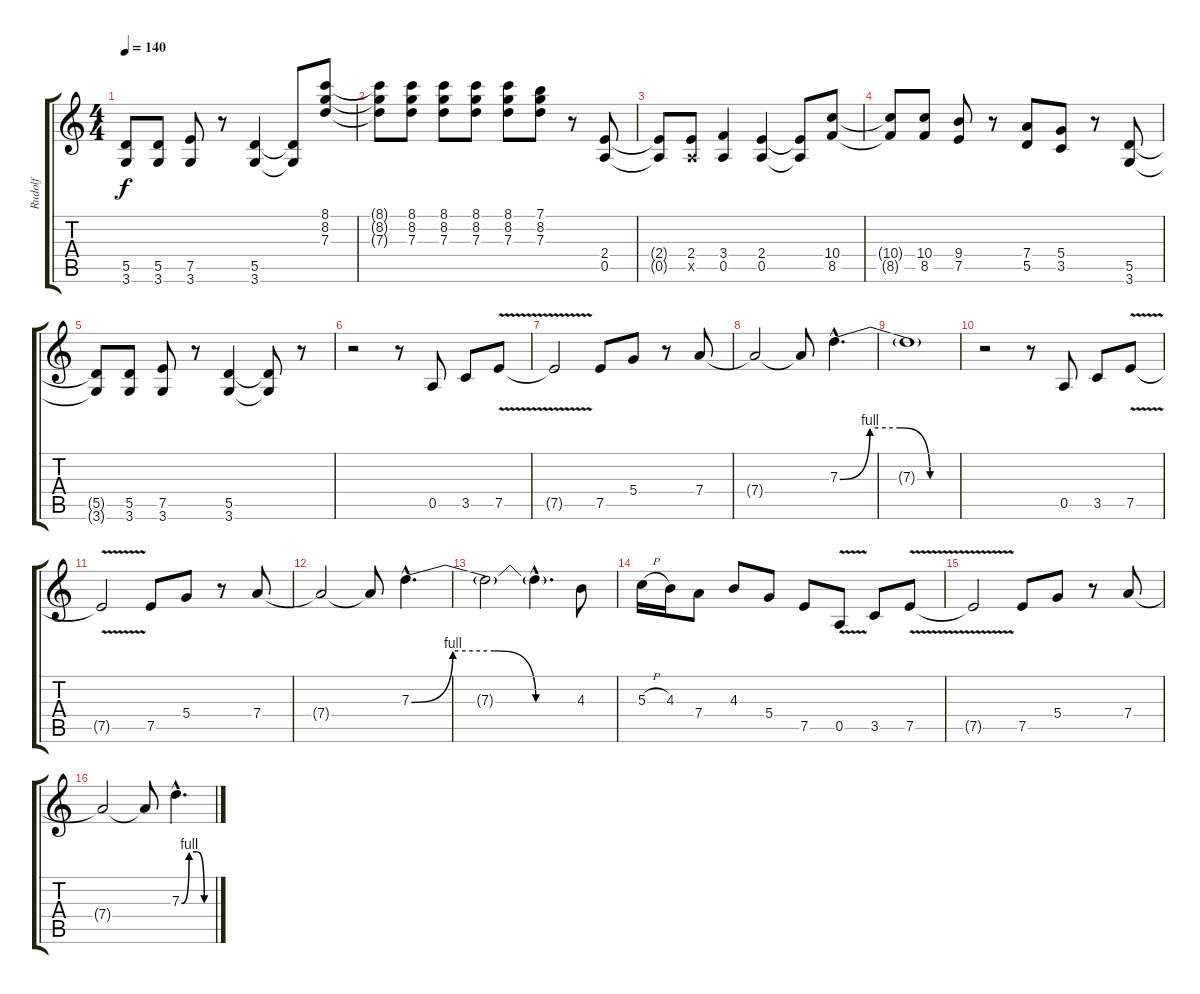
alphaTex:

\track ("Rudolf" "Rudolf") {instrument distortionguitar}
\staff {score tabs}
\tuning (E4 B3 G3 D3 A2 E2) {hide}
\ts (4 4)
\tempo 140
\clef g2
\ks c
(5.5{t} 3.6{t}).8{dy f} (5.5 3.6).8 (7.5 3.6).8 r.8 (5.5 3.6).4 (5.5{t} 3.6{t}).8 (8.1 8.2 7.3).8 |
(8.1{t} 8.2{t} 7.3{t}).8 (8.1 8.2 7.3).8 (8.1 8.2 7.3).8 (8.1 8.2 7.3).8 (8.1 8.2 7.3).8 (7.1 8.2 7.3).8 r.8 (2.4 0.5).8 |
(2.4{t} 0.5{t}).8 (2.4 0.5{x}).8 (3.4 0.5).4 (2.4 0.5).4 (2.4{t} 0.5{t}).8 (10.4 8.5).8 |
(10.4{t} 8.5{t}).8 (10.4 8.5).8 (9.4 7.5).8 r.8 (7.4 5.5).8 (5.4 3.5).8 r.8 (5.5 3.6).8 |
(5.5{t} 3.6{t}).8 (5.5 3.6).8 (7.5 3.6).8 r.8 (5.5 3.6).4 (5.5{t} 3.6{t}).8 r.8 |
r.2 r.8 0.5.8 3.5.8 7.5{v}.8 |
7.5{t}.2 7.5.8 5.4.8 r.8 7.4.8 |
7.4{t}.2 7.4{t}.8 7.3{be (custom 0 0 15 4 30 4 45 0 60 0) hac}.4{d} |
7.3{t}.1 |
r.2 r.8 0.5.8 3.5.8 7.5{v}.8 |
7.5{t}.2 7.5.8 5.4.8 r.8 7.4.8 |
7.4{t}.2 7.4{t}.8 7.3{be (custom 0 0 15 4 30 4 45 0 60 0) hac}.4{d} |
7.3{t}.2 7.3{hac t}.4{d} 4.3.8 |
5.3{h}.16 4.3.16 7.4.8 4.3.8 5.4.8 7.5.8 0.5{v}.8 3.5.8 7.5{v}.8 |
7.5{t}.2 7.5.8 5.4.8 r.8 7.4.8 |
7.4{t}.2 7.4{t}.8 7.3{be (custom 0 0 15 4 30 4 45 0 60 0) hac}.4{d}
